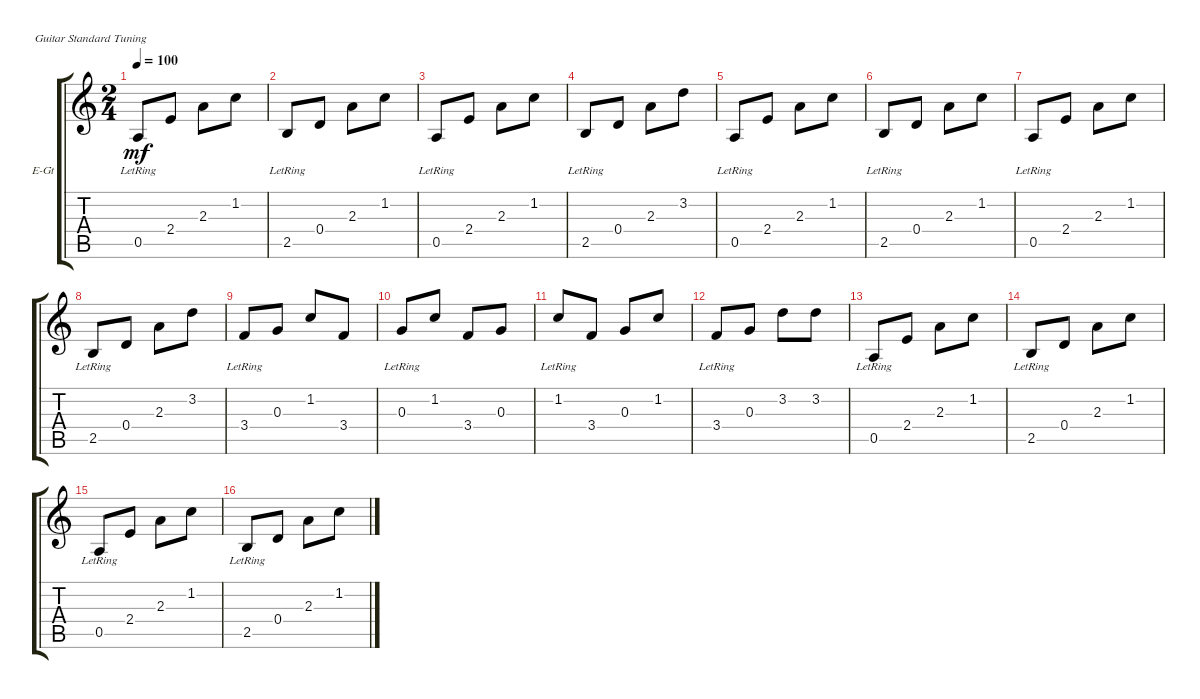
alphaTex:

\defaultSystemsLayout 4
\bracketExtendMode groupsimilarinstruments
\firstSystemTrackNameOrientation horizontal
\otherSystemsTrackNameOrientation horizontal
\track ("Electric Guitar" "E-Gt") {instrument electricguitarclean}
\staff {score tabs}
\tuning (E4 B3 G3 D3 A2 E2)
\ts (2 4)
\tempo 100
\clef g2
\scale
0.333333
\ks c
0.5{lr}.8{dy mf} 2.4.8 2.3.8 1.2.8 |
\scale
0.333333 2.5{lr}.8 0.4.8 2.3.8 1.2.8 |
\scale
0.333333 0.5{lr}.8 2.4.8 2.3.8 1.2.8 |
\scale
0.333333 2.5{lr}.8 0.4.8 2.3.8 3.2.8 |
\scale
0.333333 0.5{lr}.8 2.4.8 2.3.8 1.2.8 |
\scale
0.333333 2.5{lr}.8 0.4.8 2.3.8 1.2.8 |
\scale
0.333333 0.5{lr}.8 2.4.8 2.3.8 1.2.8 |
\scale
0.333333 2.5{lr}.8 0.4.8 2.3.8 3.2.8 |
\scale
0.333333 3.4{lr}.8 0.3.8 1.2.8 3.4.8 |
\scale
0.333333 0.3{lr}.8 1.2.8 3.4.8 0.3.8 |
\scale
0.333333 1.2{lr}.8 3.4.8 0.3.8 1.2.8 |
\scale
0.333333 3.4{lr}.8 0.3.8 3.2.8 3.2.8 |
\scale
0.333333 0.5{lr}.8 2.4.8 2.3.8 1.2.8 |
\scale
0.333333 2.5{lr}.8 0.4.8 2.3.8 1.2.8 |
\scale
0.333333 0.5{lr}.8 2.4.8 2.3.8 1.2.8 |
\scale
0.333333 2.5{lr}.8 0.4.8 2.3.8 1.2.8
